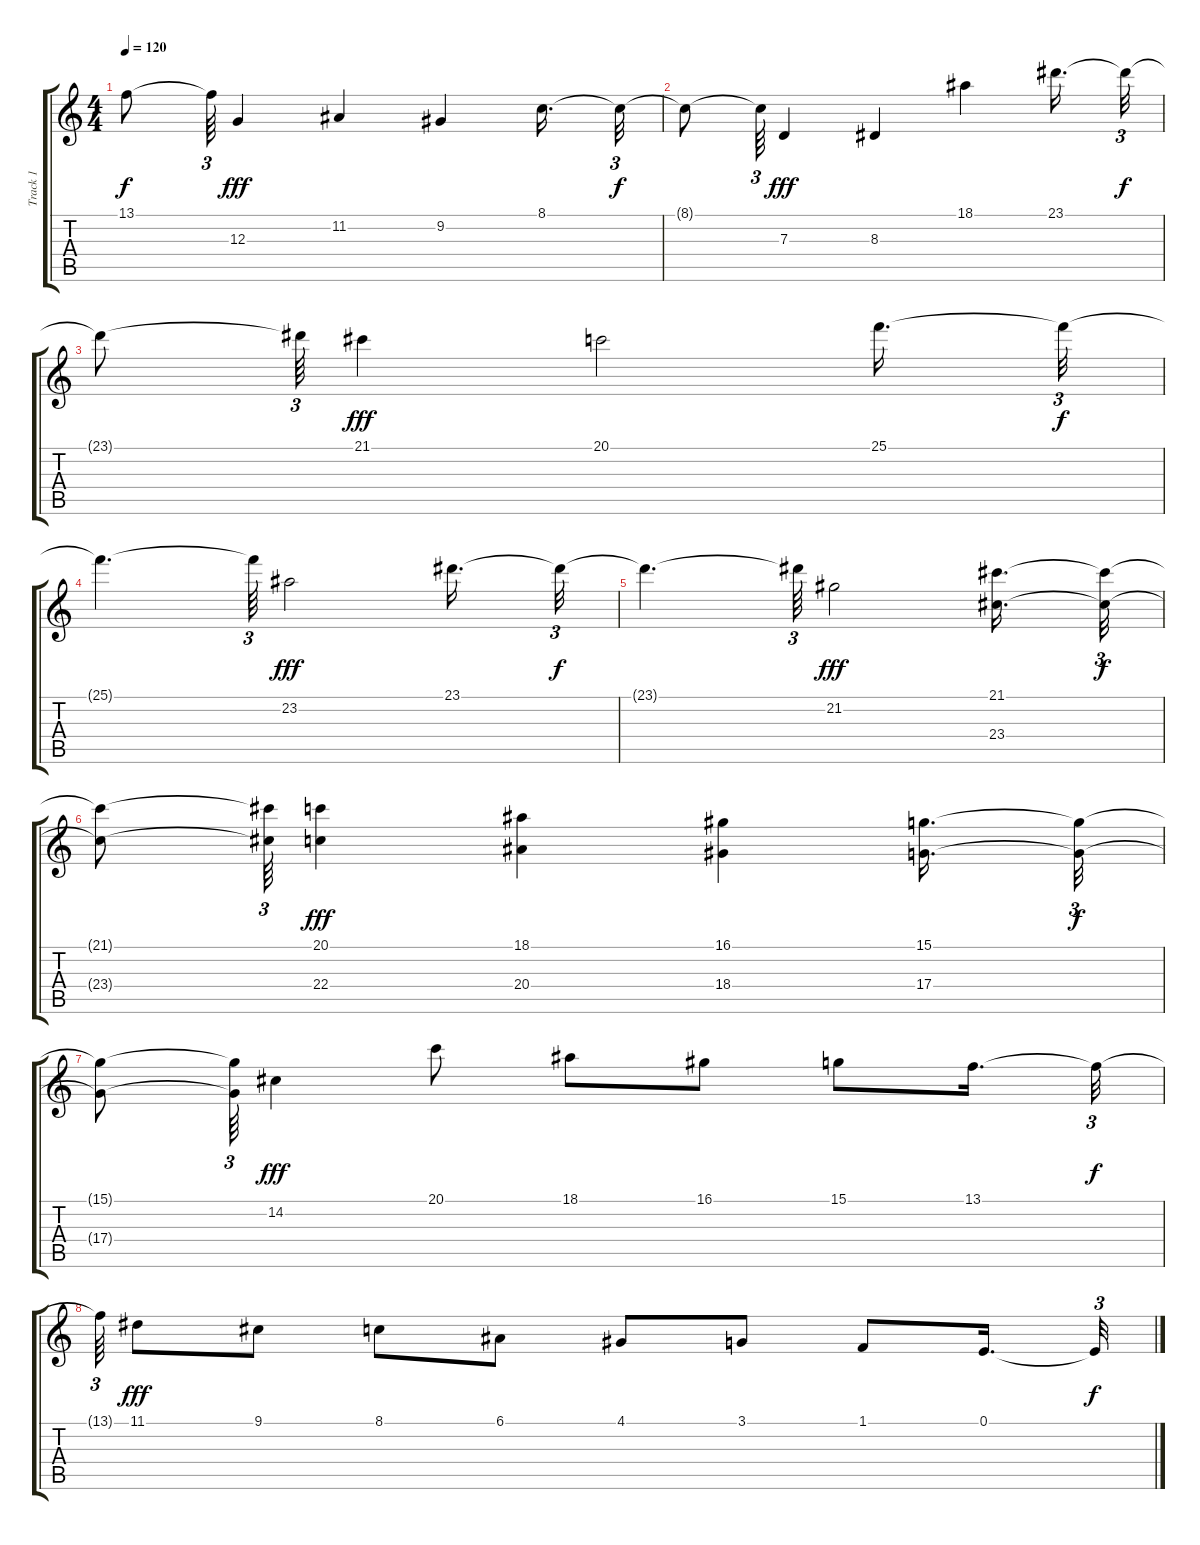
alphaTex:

\track ("Track 1" "Track 1") {instrument acousticgrandpiano}
\staff {score tabs}
\tuning (E4 B3 G3 D3 A2 E2) {hide}
\ts (4 4)
\tempo 120
\clef g2
\ks c
13.1{t}.8{dy f} 13.1{t}.64{tu (3 2)} 12.3.4{dy fff} 11.2.4 9.2.4 8.1.16{d} 8.1{t}.32{tu (3 2) dy f} |
8.1{t}.8 8.1{t}.64{tu (3 2)} 7.3.4{dy fff} 8.3.4 18.1.4 23.1.16{d} 23.1{t}.32{tu (3 2) dy f} |
23.1{t}.8 23.1{t}.64{tu (3 2)} 21.1.4{dy fff} 20.1.2 25.1.16{d} 25.1{t}.32{tu (3 2) dy f} |
25.1{t}.4{d} 25.1{t}.64{tu (3 2)} 23.2.2{dy fff} 23.1.16{d} 23.1{t}.32{tu (3 2) dy f} |
23.1{t}.4{d} 23.1{t}.64{tu (3 2)} 21.2.2{dy fff} (21.1 23.4).16{d} (21.1{t} 23.4{t}).32{tu (3 2) dy f} |
(21.1{t} 23.4{t}).8 (21.1{t} 23.4{t}).64{tu (3 2)} (20.1 22.4).4{dy fff} (18.1 20.4).4 (16.1 18.4).4 (15.1 17.4).16{d} (15.1{t} 17.4{t}).32{tu (3 2) dy f} |
(15.1{t} 17.4{t}).8 (15.1{t} 17.4{t}).64{tu (3 2)} 14.2.4{dy fff} 20.1.8 18.1.8 16.1.8 15.1.8 13.1.16{d} 13.1{t}.32{tu (3 2) dy f} |
13.1{t}.64{tu (3 2)} 11.1.8{dy fff} 9.1.8 8.1.8 6.1.8 4.1.8 3.1.8 1.1.8 0.1.16{d} 0.1{t}.32{tu (3 2) dy f}
